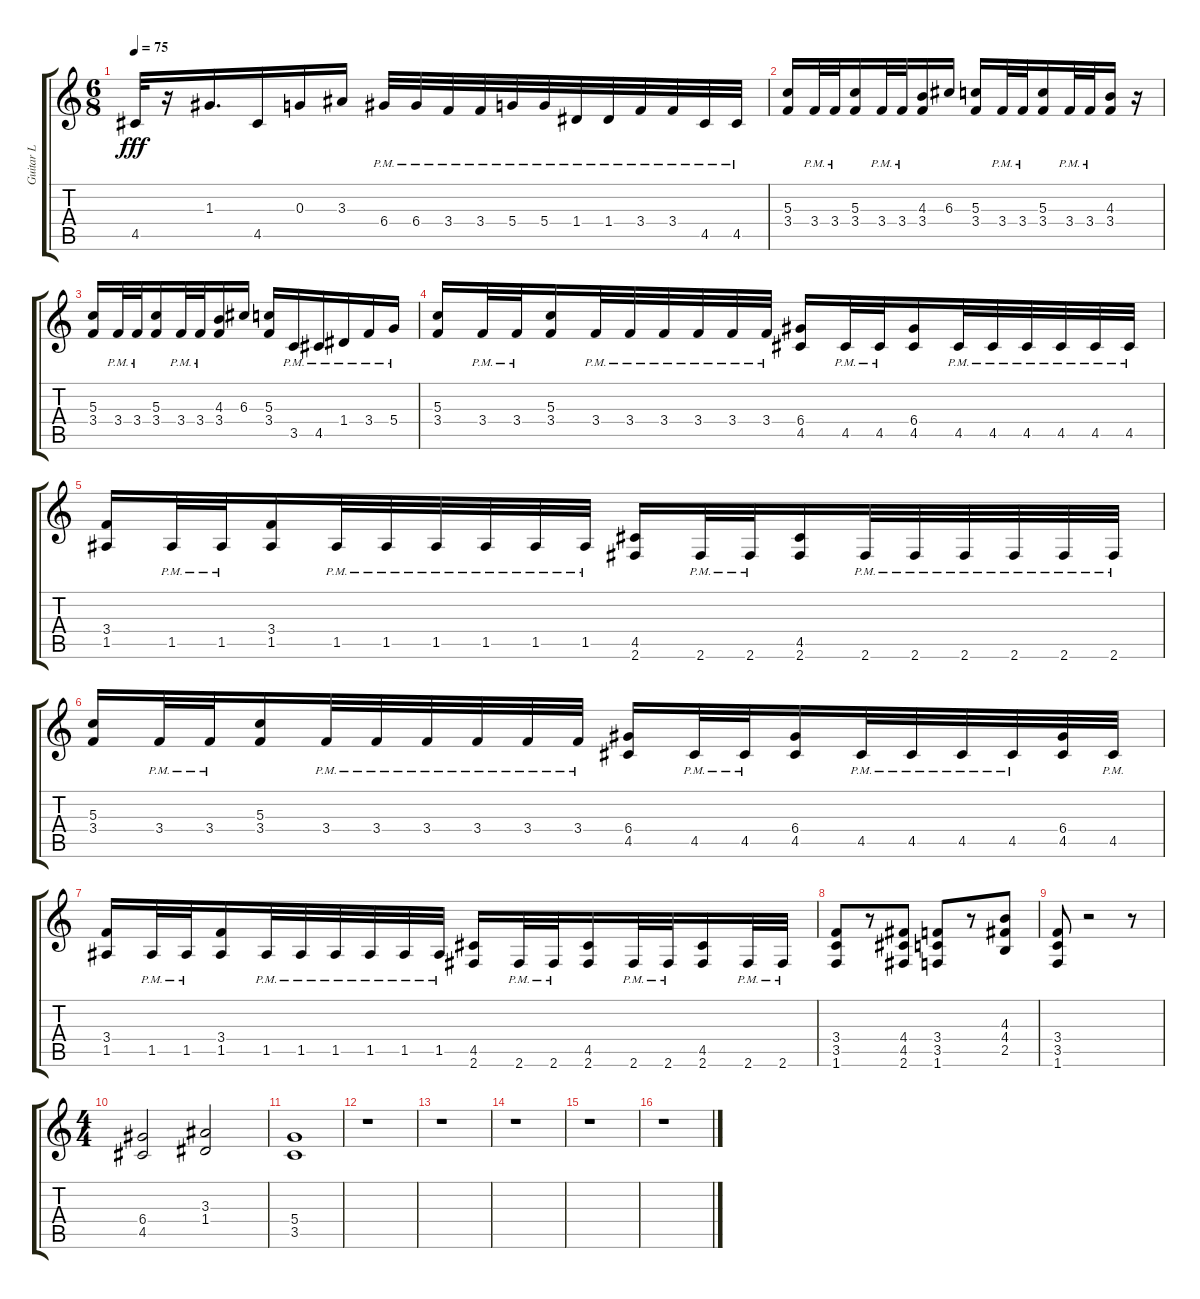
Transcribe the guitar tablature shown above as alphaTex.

\track ("Guitar L" "Guitar L") {instrument distortionguitar}
\staff {score tabs}
\tuning (E4 B3 G3 D3 A2 E2) {hide}
\ts (6 8)
\tempo 75
\clef g2
\ks c
4.5.32{dy fff} r.16 1.3.16{d} 4.5.16 0.3.16 3.3.16 6.4{pm}.32 6.4{pm}.32 3.4{pm}.32 3.4{pm}.32 5.4{pm}.32 5.4{pm}.32 1.4{pm}.32 1.4{pm}.32 3.4{pm}.32 3.4{pm}.32 4.5{pm}.32 4.5{pm}.32 |
(5.3 3.4).16 3.4{pm}.32 3.4{pm}.32 (5.3 3.4).16 3.4{pm}.32 3.4{pm}.32 (4.3 3.4).16 6.3.16 (5.3 3.4).16 3.4{pm}.32 3.4{pm}.32 (5.3 3.4).16 3.4{pm}.32 3.4{pm}.32 (4.3 3.4).16 r.16 |
(5.3 3.4).16 3.4{pm}.32 3.4{pm}.32 (5.3 3.4).16 3.4{pm}.32 3.4{pm}.32 (4.3 3.4).16 6.3.16 (5.3 3.4).16 3.5{pm}.16 4.5{pm}.16 1.4{pm}.16 3.4{pm}.16 5.4{pm}.16 |
(5.3 3.4).16 3.4{pm}.32 3.4{pm}.32 (5.3 3.4).16 3.4{pm}.32 3.4{pm}.32 3.4{pm}.32 3.4{pm}.32 3.4{pm}.32 3.4{pm}.32 (6.4 4.5).16 4.5{pm}.32 4.5{pm}.32 (6.4 4.5).16 4.5{pm}.32 4.5{pm}.32 4.5{pm}.32 4.5{pm}.32 4.5{pm}.32 4.5{pm}.32 |
(3.4 1.5).16 1.5{pm}.32 1.5{pm}.32 (3.4 1.5).16 1.5{pm}.32 1.5{pm}.32 1.5{pm}.32 1.5{pm}.32 1.5{pm}.32 1.5{pm}.32 (4.5 2.6).16 2.6{pm}.32 2.6{pm}.32 (4.5 2.6).16 2.6{pm}.32 2.6{pm}.32 2.6{pm}.32 2.6{pm}.32 2.6{pm}.32 2.6{pm}.32 |
(5.3 3.4).16 3.4{pm}.32 3.4{pm}.32 (5.3 3.4).16 3.4{pm}.32 3.4{pm}.32 3.4{pm}.32 3.4{pm}.32 3.4{pm}.32 3.4{pm}.32 (6.4 4.5).16 4.5{pm}.32 4.5{pm}.32 (6.4 4.5).16 4.5{pm}.32 4.5{pm}.32 4.5{pm}.32 4.5{pm}.32 (6.4 4.5).32 4.5{pm}.32 |
(3.4 1.5).16 1.5{pm}.32 1.5{pm}.32 (3.4 1.5).16 1.5{pm}.32 1.5{pm}.32 1.5{pm}.32 1.5{pm}.32 1.5{pm}.32 1.5{pm}.32 (4.5 2.6).16 2.6{pm}.32 2.6{pm}.32 (4.5 2.6).16 2.6{pm}.32 2.6{pm}.32 (4.5 2.6).16 2.6{pm}.32 2.6{pm}.32 |
(3.4 3.5 1.6).8 r.8 (4.4 4.5 2.6).8 (3.4 3.5 1.6).8 r.8 (4.3 4.4 2.5).8 |
(3.4 3.5 1.6).8 r.2 r.8 |
\ts (4 4)
(6.4 4.5).2 (3.3 1.4).2 |
(5.4 3.5).1 |
r.1 |
r.1 |
r.1 |
r.1 |
r.1
